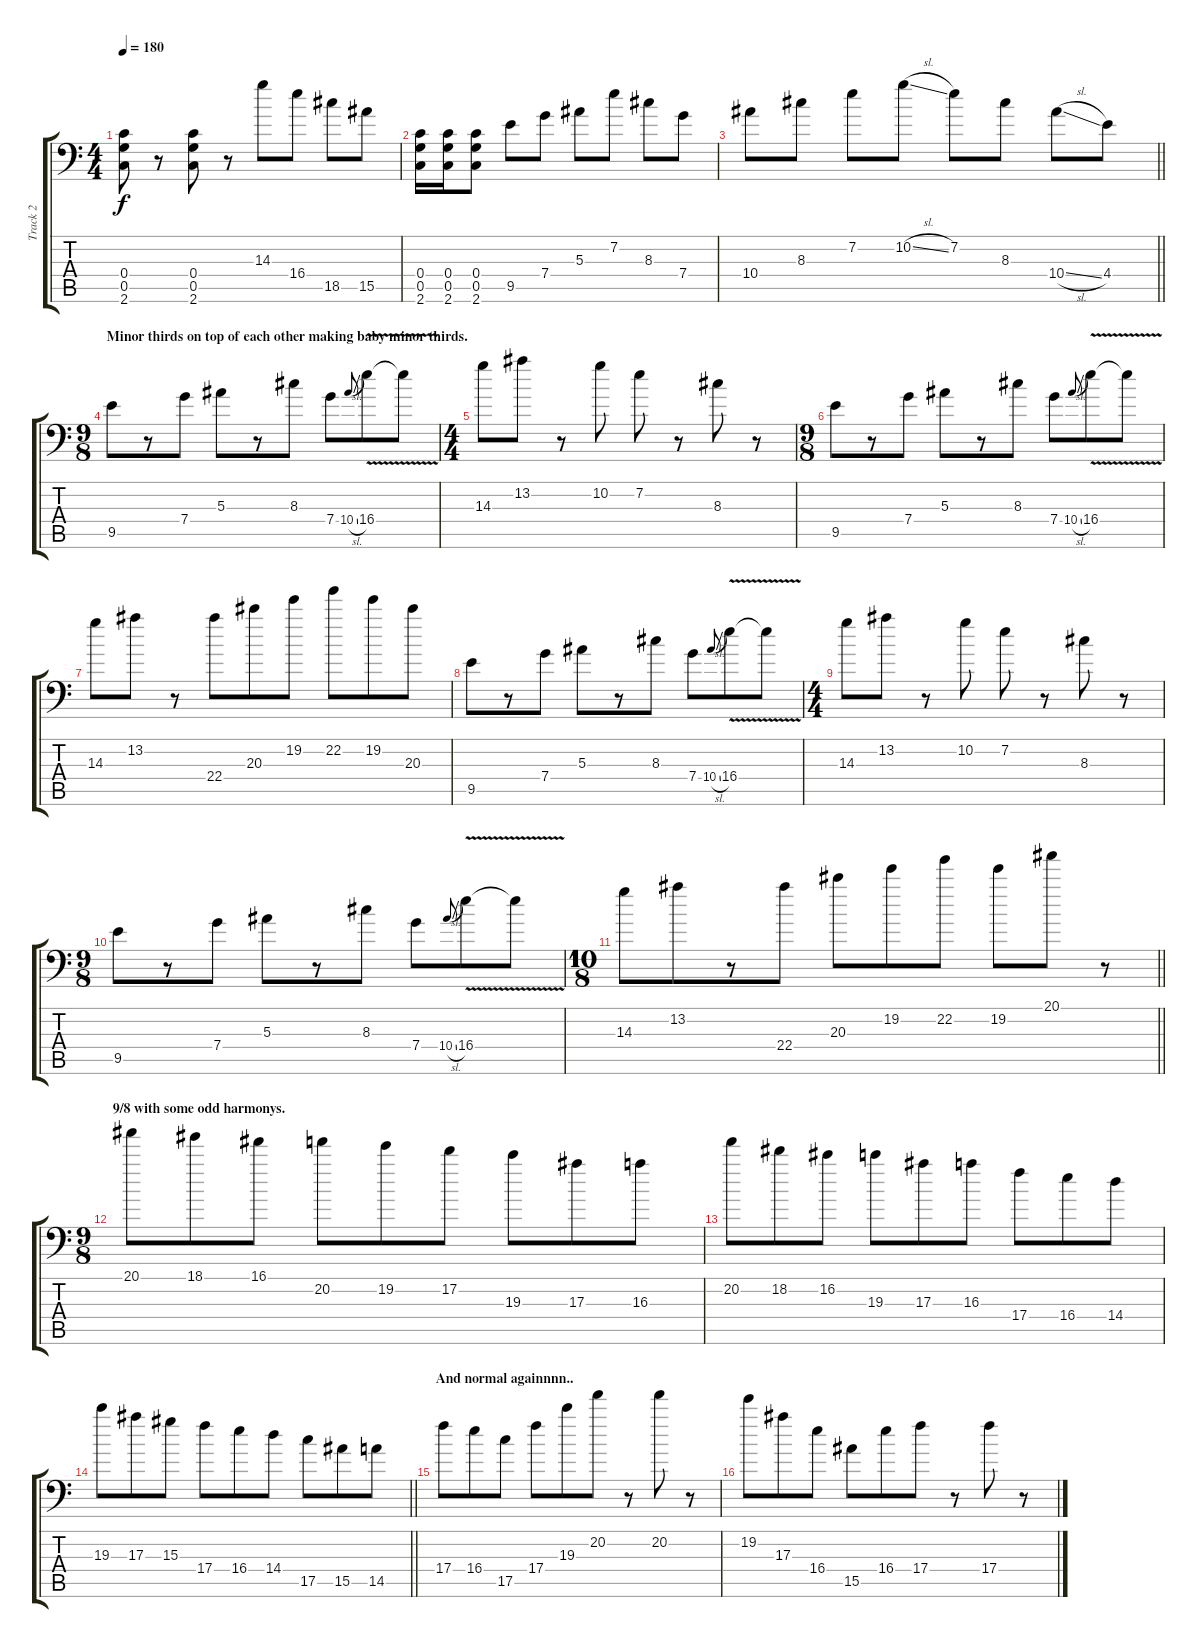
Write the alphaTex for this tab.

\track ("Track 2" "Track 2") {instrument distortionguitar}
\staff {score tabs}
\tuning (D4 A3 F3 C3 G2 Bb1) {hide}
\ts (4 4)
\tempo 180
\clef f4
\ks c
(0.4 0.5 2.6).8{dy f} r.8 (0.4 0.5 2.6).8 r.8 14.3.8 16.4.8 18.5.8 15.5.8 |
(0.4 0.5 2.6).16 (0.4 0.5 2.6).16 (0.4 0.5 2.6).8 9.5.8 7.4.8 5.3.8 7.2.8 8.3.8 7.4.8 |
\barLineRight lightlight
10.4.8 8.3.8 7.2.8 10.2{sl}.8 7.2.8 8.3.8 10.4{sl}.8 4.4.8 |
\ts (9 8)
\section ("" "Minor thirds on top of each other making baby minor thirds.")
9.5.8 r.8 7.4.8 5.3.8 r.8 8.3.8 7.4.8 10.4{sl}.8{gr onbeat} 16.4{v}.8 16.4{t}.8 |
\ts (4 4)
14.3.8 13.2.8 r.8 10.2.8 7.2.8 r.8 8.3.8 r.8 |
\ts (9 8)
9.5.8 r.8 7.4.8 5.3.8 r.8 8.3.8 7.4.8 10.4{sl}.8{gr onbeat} 16.4{v}.8 16.4{t}.8 |
14.3.8 13.2.8 r.8 22.4.8 20.3.8 19.2.8 22.2.8 19.2.8 20.3.8 |
9.5.8 r.8 7.4.8 5.3.8 r.8 8.3.8 7.4.8 10.4{sl}.8{gr onbeat} 16.4{v}.8 16.4{t}.8 |
\ts (4 4)
14.3.8 13.2.8 r.8 10.2.8 7.2.8 r.8 8.3.8 r.8 |
\ts (9 8)
9.5.8 r.8 7.4.8 5.3.8 r.8 8.3.8 7.4.8 10.4{sl}.8{gr onbeat} 16.4{v}.8 16.4{t}.8 |
\ts (10 8)
\barLineRight lightlight
14.3.8 13.2.8 r.8 22.4.8 20.3.8 19.2.8 22.2.8 19.2.8 20.1.8 r.8 |
\ts (9 8)
\section ("" "9/8 with some odd harmonys.")
20.1.8 18.1.8 16.1.8 20.2.8 19.2.8 17.2.8 19.3.8 17.3.8 16.3.8 |
20.2.8 18.2.8 16.2.8 19.3.8 17.3.8 16.3.8 17.4.8 16.4.8 14.4.8 |
\barLineRight lightlight
19.3.8 17.3.8 15.3.8 17.4.8 16.4.8 14.4.8 17.5.8 15.5.8 14.5.8 |
\section ("" "And normal againnnn..")
17.4.8 16.4.8 17.5.8 17.4.8 19.3.8 20.2.8 r.8 20.2.8 r.8 |
19.2.8 17.3.8 16.4.8 15.5.8 16.4.8 17.4.8 r.8 17.4.8 r.8
